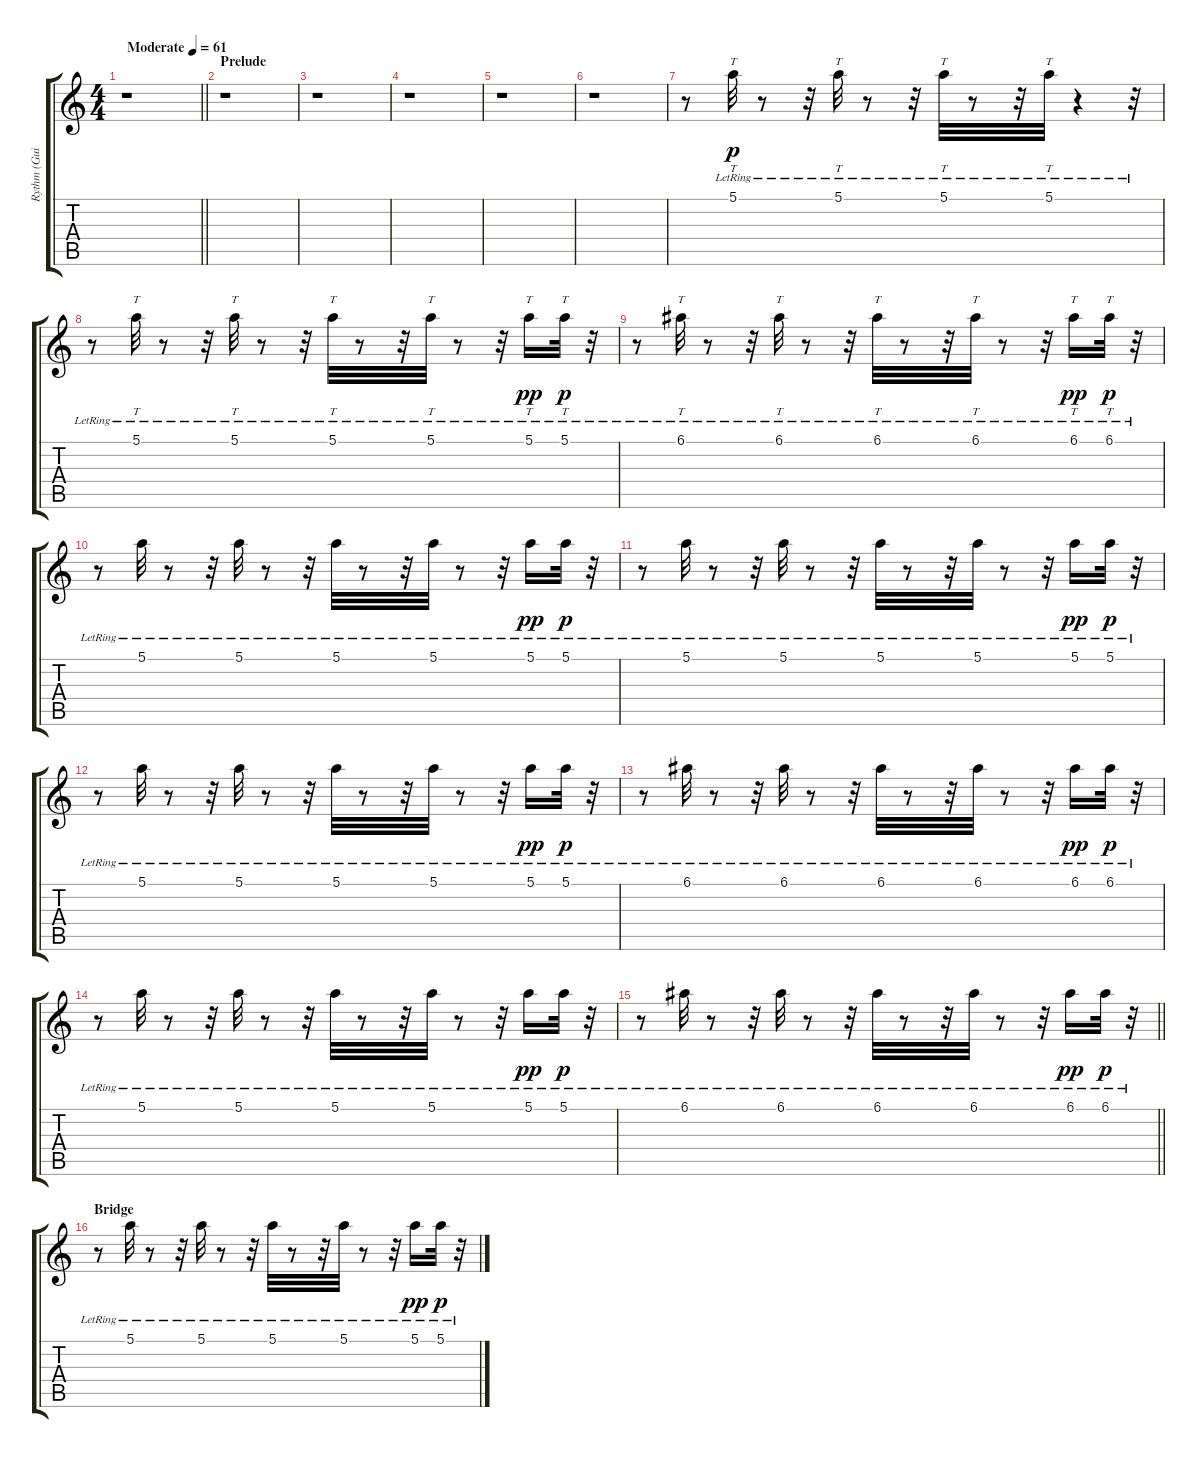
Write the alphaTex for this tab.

\track ("Rythm (Guitar 1/Tap)" "Rythm (Gui") {instrument electricguitarmuted}
\staff {score tabs}
\tuning (E4 B3 G3 D3 A2 E2) {hide}
\ts (4 4)
\tempo (61 "Moderate")
\clef g2
\barLineRight lightlight
\ks c
r.1{dy p instrument electricguitarmuted} |
\section ("" "Prelude")
r.1 |
r.1 |
r.1 |
r.1 |
r.1 |
r.8 5.1{lr}.32{tt balance 14 instrument electricguitarmuted} r.8 r.32 5.1{lr}.32{tt} r.8 r.32 5.1{lr}.32{tt} r.8 r.32 5.1{lr}.32{tt} r.4 r.32 |
r.8 5.1{lr}.32{tt} r.8 r.32 5.1{lr}.32{tt} r.8 r.32 5.1{lr}.32{tt} r.8 r.32 5.1{lr}.32{tt} r.8 r.32 5.1{lr}.16{tt dy pp} 5.1{lr}.32{tt dy p} r.32 |
r.8 6.1{lr}.32{tt} r.8 r.32 6.1{lr}.32{tt} r.8 r.32 6.1{lr}.32{tt} r.8 r.32 6.1{lr}.32{tt} r.8 r.32 6.1{lr}.16{tt dy pp} 6.1{lr}.32{tt dy p} r.32 |
r.8 5.1{lr}.32 r.8 r.32 5.1{lr}.32 r.8 r.32 5.1{lr}.32 r.8 r.32 5.1{lr}.32 r.8 r.32 5.1{lr}.16{dy pp} 5.1{lr}.32{dy p} r.32 |
r.8 5.1{lr}.32 r.8 r.32 5.1{lr}.32 r.8 r.32 5.1{lr}.32 r.8 r.32 5.1{lr}.32 r.8 r.32 5.1{lr}.16{dy pp} 5.1{lr}.32{dy p} r.32 |
r.8 5.1{lr}.32 r.8 r.32 5.1{lr}.32 r.8 r.32 5.1{lr}.32 r.8 r.32 5.1{lr}.32 r.8 r.32 5.1{lr}.16{dy pp} 5.1{lr}.32{dy p} r.32 |
r.8 6.1{lr}.32 r.8 r.32 6.1{lr}.32 r.8 r.32 6.1{lr}.32 r.8 r.32 6.1{lr}.32 r.8 r.32 6.1{lr}.16{dy pp} 6.1{lr}.32{dy p} r.32 |
r.8 5.1{lr}.32 r.8 r.32 5.1{lr}.32 r.8 r.32 5.1{lr}.32 r.8 r.32 5.1{lr}.32 r.8 r.32 5.1{lr}.16{dy pp} 5.1{lr}.32{dy p} r.32 |
\barLineRight lightlight
r.8 6.1{lr}.32 r.8 r.32 6.1{lr}.32 r.8 r.32 6.1{lr}.32 r.8 r.32 6.1{lr}.32 r.8 r.32 6.1{lr}.16{dy pp} 6.1{lr}.32{dy p} r.32 |
\section ("" "Bridge")
r.8 5.1{lr}.32 r.8 r.32 5.1{lr}.32 r.8 r.32 5.1{lr}.32 r.8 r.32 5.1{lr}.32 r.8 r.32 5.1{lr}.16{dy pp} 5.1{lr}.32{dy p} r.32
